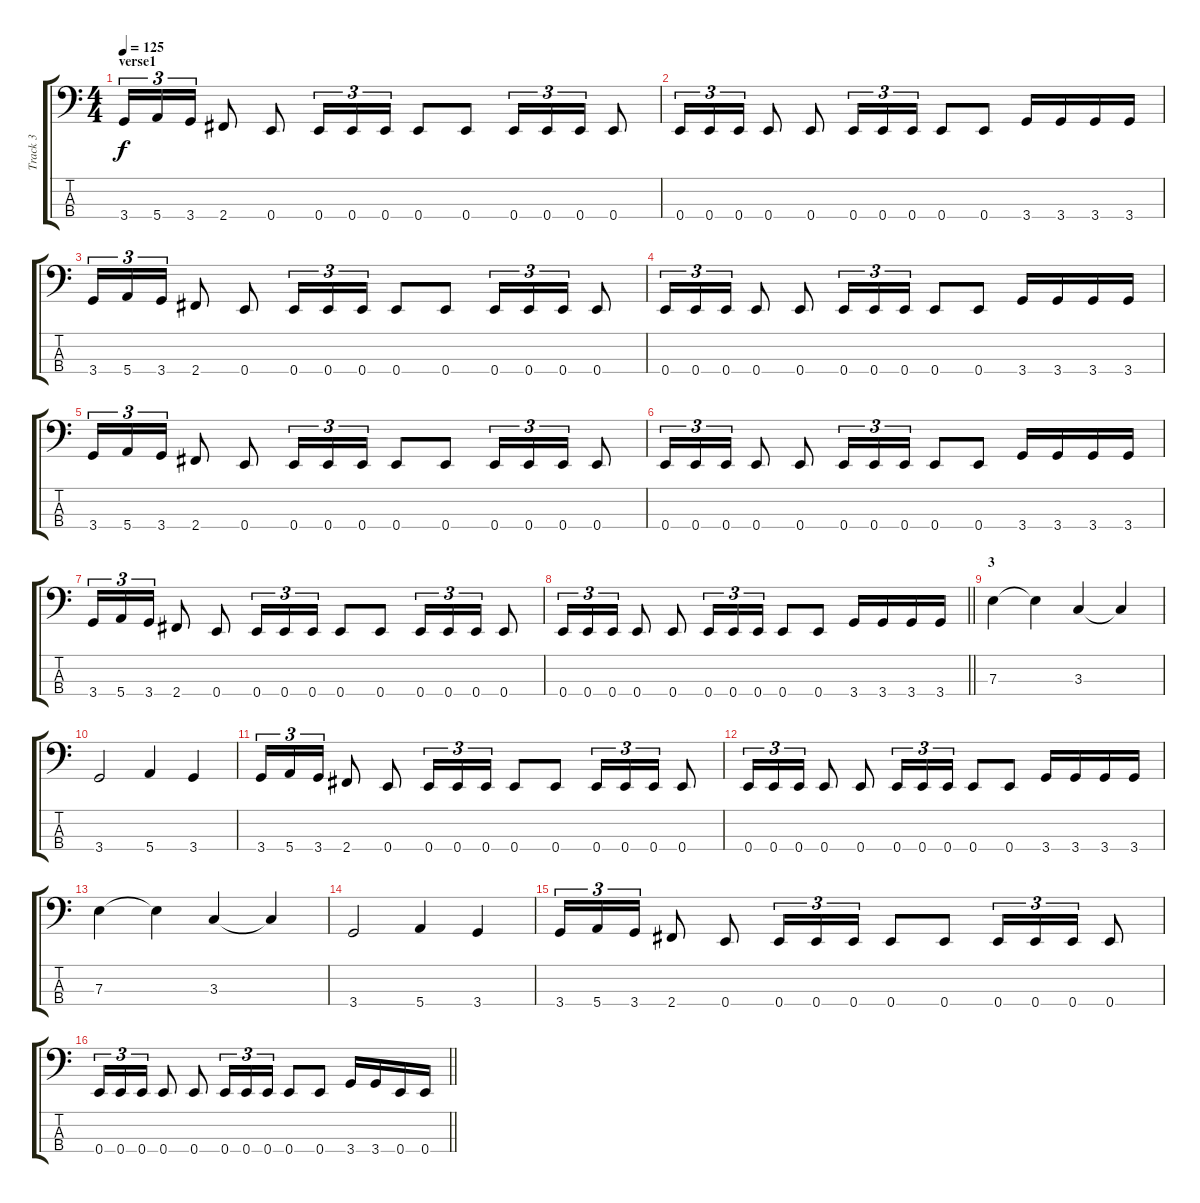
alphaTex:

\track ("Track 3" "Track 3") {instrument electricbassfinger}
\staff {score tabs}
\tuning (G2 D2 A1 E1) {hide}
\ts (4 4)
\section ("" "verse1")
\tempo 125
\clef f4
\ks c
3.4.16{tu (3 2) dy f} 5.4.16{tu (3 2)} 3.4.16{tu (3 2)} 2.4.8 0.4.8 0.4.16{tu (3 2)} 0.4.16{tu (3 2)} 0.4.16{tu (3 2)} 0.4.8 0.4.8 0.4.16{tu (3 2)} 0.4.16{tu (3 2)} 0.4.16{tu (3 2)} 0.4.8 |
0.4.16{tu (3 2)} 0.4.16{tu (3 2)} 0.4.16{tu (3 2)} 0.4.8 0.4.8 0.4.16{tu (3 2)} 0.4.16{tu (3 2)} 0.4.16{tu (3 2)} 0.4.8 0.4.8 3.4.16 3.4.16 3.4.16 3.4.16 |
3.4.16{tu (3 2)} 5.4.16{tu (3 2)} 3.4.16{tu (3 2)} 2.4.8 0.4.8 0.4.16{tu (3 2)} 0.4.16{tu (3 2)} 0.4.16{tu (3 2)} 0.4.8 0.4.8 0.4.16{tu (3 2)} 0.4.16{tu (3 2)} 0.4.16{tu (3 2)} 0.4.8 |
0.4.16{tu (3 2)} 0.4.16{tu (3 2)} 0.4.16{tu (3 2)} 0.4.8 0.4.8 0.4.16{tu (3 2)} 0.4.16{tu (3 2)} 0.4.16{tu (3 2)} 0.4.8 0.4.8 3.4.16 3.4.16 3.4.16 3.4.16 |
3.4.16{tu (3 2)} 5.4.16{tu (3 2)} 3.4.16{tu (3 2)} 2.4.8 0.4.8 0.4.16{tu (3 2)} 0.4.16{tu (3 2)} 0.4.16{tu (3 2)} 0.4.8 0.4.8 0.4.16{tu (3 2)} 0.4.16{tu (3 2)} 0.4.16{tu (3 2)} 0.4.8 |
0.4.16{tu (3 2)} 0.4.16{tu (3 2)} 0.4.16{tu (3 2)} 0.4.8 0.4.8 0.4.16{tu (3 2)} 0.4.16{tu (3 2)} 0.4.16{tu (3 2)} 0.4.8 0.4.8 3.4.16 3.4.16 3.4.16 3.4.16 |
3.4.16{tu (3 2)} 5.4.16{tu (3 2)} 3.4.16{tu (3 2)} 2.4.8 0.4.8 0.4.16{tu (3 2)} 0.4.16{tu (3 2)} 0.4.16{tu (3 2)} 0.4.8 0.4.8 0.4.16{tu (3 2)} 0.4.16{tu (3 2)} 0.4.16{tu (3 2)} 0.4.8 |
\barLineRight lightlight
0.4.16{tu (3 2)} 0.4.16{tu (3 2)} 0.4.16{tu (3 2)} 0.4.8 0.4.8 0.4.16{tu (3 2)} 0.4.16{tu (3 2)} 0.4.16{tu (3 2)} 0.4.8 0.4.8 3.4.16 3.4.16 3.4.16 3.4.16 |
\section ("" "3")
7.3.4 7.3{t}.4 3.3.4 3.3{t}.4 |
3.4.2 5.4.4 3.4.4 |
3.4.16{tu (3 2)} 5.4.16{tu (3 2)} 3.4.16{tu (3 2)} 2.4.8 0.4.8 0.4.16{tu (3 2)} 0.4.16{tu (3 2)} 0.4.16{tu (3 2)} 0.4.8 0.4.8 0.4.16{tu (3 2)} 0.4.16{tu (3 2)} 0.4.16{tu (3 2)} 0.4.8 |
0.4.16{tu (3 2)} 0.4.16{tu (3 2)} 0.4.16{tu (3 2)} 0.4.8 0.4.8 0.4.16{tu (3 2)} 0.4.16{tu (3 2)} 0.4.16{tu (3 2)} 0.4.8 0.4.8 3.4.16 3.4.16 3.4.16 3.4.16 |
7.3.4 7.3{t}.4 3.3.4 3.3{t}.4 |
3.4.2 5.4.4 3.4.4 |
3.4.16{tu (3 2)} 5.4.16{tu (3 2)} 3.4.16{tu (3 2)} 2.4.8 0.4.8 0.4.16{tu (3 2)} 0.4.16{tu (3 2)} 0.4.16{tu (3 2)} 0.4.8 0.4.8 0.4.16{tu (3 2)} 0.4.16{tu (3 2)} 0.4.16{tu (3 2)} 0.4.8 |
\barLineRight lightlight
0.4.16{tu (3 2)} 0.4.16{tu (3 2)} 0.4.16{tu (3 2)} 0.4.8 0.4.8 0.4.16{tu (3 2)} 0.4.16{tu (3 2)} 0.4.16{tu (3 2)} 0.4.8 0.4.8 3.4.16 3.4.16 0.4.16 0.4.16
